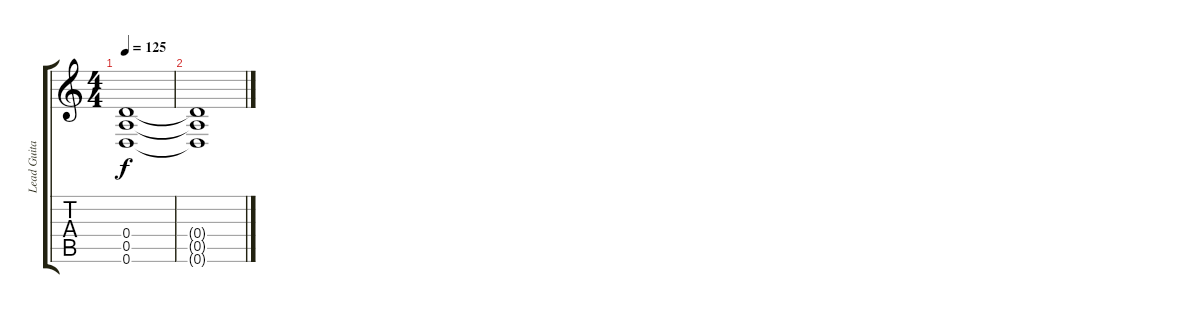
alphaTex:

\track ("Lead Guitar" "Lead Guita") {instrument distortionguitar}
\staff {score tabs}
\tuning (E4 B3 G3 D3 A2 D2) {hide}
\ts (4 4)
\tempo 125
\clef g2
\ks c
(0.4{t} 0.5{t} 0.6{t}).1{dy f} |
(0.4{t} 0.5{t} 0.6{t}).1
